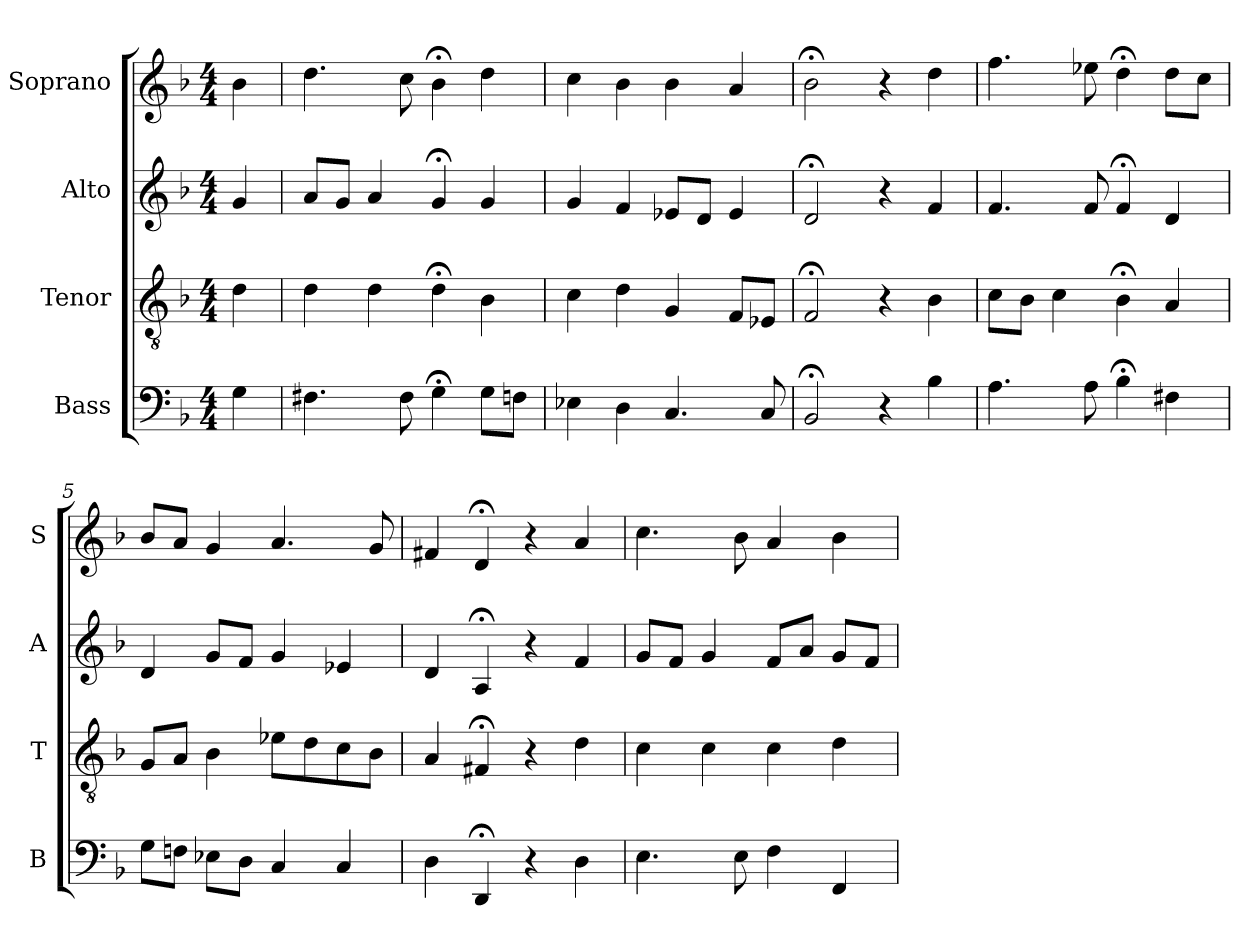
**kern	**kern	**kern	**kern
*part4	*part3	*part2	*part1
*staff4	*staff3	*staff2	*staff1
*I"Bass	*I"Tenor	*I"Alto	*I"Soprano
*I'B	*I'T	*I'A	*I'S
*clefF4	*clefGv2	*clefG2	*clefG2
*k[b-]	*k[b-]	*k[b-]	*k[b-]
*G:dor	*G:dor	*G:dor	*G:dor
*M4/4	*M4/4	*M4/4	*M4/4
*MM100	*MM100	*MM100	*MM100
=	=	=	=
4G	4d	4g	4b-
=1	=1	=1	=1
4.F#X	4d	8aL	4.dd
.	.	8gJ	.
.	4d	4a	.
8F#	.	.	8cc
4G;<	4d;<	4g;<	4b-;<
8GL	4B-	4g	4dd
8FnJ	.	.	.
=2	=2	=2	=2
4E-X	4c	4g	4cc
4D	4d	4f	4b-
4.C	4G	8e-XL	4b-
.	.	8dJ	.
.	8FL	4e-	4a
8C	8E-XJ	.	.
=3	=3	=3	=3
2BB-;<	2F;<	2d;<	2b-;<
4r	4r	4r	4r
4B-	4B-	4f	4dd
=4	=4	=4	=4
4.A	8cL	4.f	4.ff
.	8B-J	.	.
.	4c	.	.
8A	.	8f	8ee-X
4B-;<	4B-;<	4f;<	4dd;<
4F#X	4A	4d	8ddL
.	.	.	8ccJ
=5	=5	=5	=5
8GL	8GL	4d	8b-L
8FnJ	8AJ	.	8aJ
8E-XL	4B-	8gL	4g
8DJ	.	8fJ	.
4C	8e-XL	4g	4.a
.	8d	.	.
4C	8c	4e-X	.
.	8B-J	.	8g
=6	=6	=6	=6
4D	4A	4d	4f#X
4DD;<	4F#X;<	4A;<	4d;<
4r	4r	4r	4r
4D	4d	4f	4a
=7	=7	=7	=7
4.E	4c	8gL	4.cc
.	.	8fJ	.
.	4c	4g	.
8E	.	.	8b-
4F	4c	8fL	4a
.	.	8aJ	.
4FF	4d	8gL	4b-
.	.	8fJ	.
=	=	=	=
*-	*-	*-	*-
